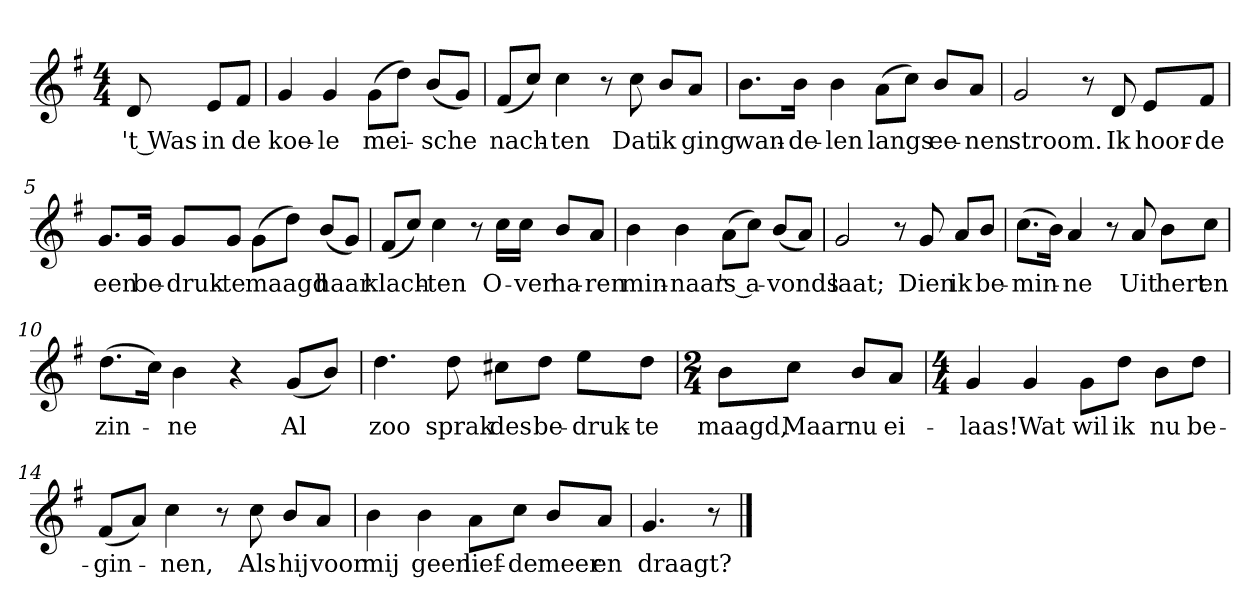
**kern	**text
*part1	*part1
*staff1	*staff1
*clefG2	*
*k[f#]	*
*G:	*
*M4/4	*
*MM120	*
=	=
8d	't Was
8e/L	in
8f#/J	de
=1	=1
4g	koe-
4g	-le
(8g\L	mei-
8dd\J)	.
(8b/L	-sche
8g/J)	.
=2	=2
(8f#/L	nach-
8cc/J)	.
4cc	-ten
8r	.
8cc	Dat
8b/L	ik
8a/J	ging
=3	=3
8.b\L	wan-
16b\Jk	-de-
4b	-len
(8a\L	langs
8cc\J)	.
8b/L	ee-
8a/J	-nen
=4	=4
2g	stroom.
8r	.
8d	Ik
8e/L	hoor-
8f#/J	-de
=5	=5
8.g/L	een
16g/Jk	be-
8g/L	-druk-
8g/J	-te
(8g\L	maagd
8dd\J)	.
(8b/L	haar
8g/J)	.
=6	=6
(8f#/L	klach-
8cc/J)	.
4cc	-ten
8r	.
16cc\LL	O-
16cc\JJ	-ver
8b/L	ha-
8a/J	-ren
=7	=7
4b	min-
4b	-naar
(8a\L	's a-
8cc\J)	.
(8b/L	-vonds
8a/J)	.
=8	=8
2g	laat;
8r	.
8g	Dien
8a/L	ik
8b/J	be-
=9	=9
(8.cc\L	-min-
16b\Jk)	.
4a	-ne
8r	.
8a	Uit
8b\L	hert
8cc\J	en
=10	=10
(8.dd\L	zin-
16cc\Jk)	.
4b	-ne
4r	.
(8g/L	Al
8b/J)	.
=11	=11
4.dd	zoo
8dd	sprak
8cc#X\L	des
8dd\J	be-
8ee\L	-druk-
8dd\J	-te
=12	=12
*M2/4	*
8b\L	maagd,
8cc\J	Maar
8b/L	nu
8a/J	ei-
=13	=13
*M4/4	*
4g	-laas!
4g	Wat
8g\L	wil
8dd\J	ik
8b\L	nu
8dd\J	be-
=14	=14
(8f#/L	-gin-
8a/J)	.
4cc	-nen,
8r	.
8cc	Als
8b/L	hij
8a/J	voor
=15	=15
4b	mij
4b	geen
8a\L	lief-
8cc\J	-de
8b/L	meer
8a/J	en
=16	=16
4.g	draagt?
8r	.
==	==
*-	*-
